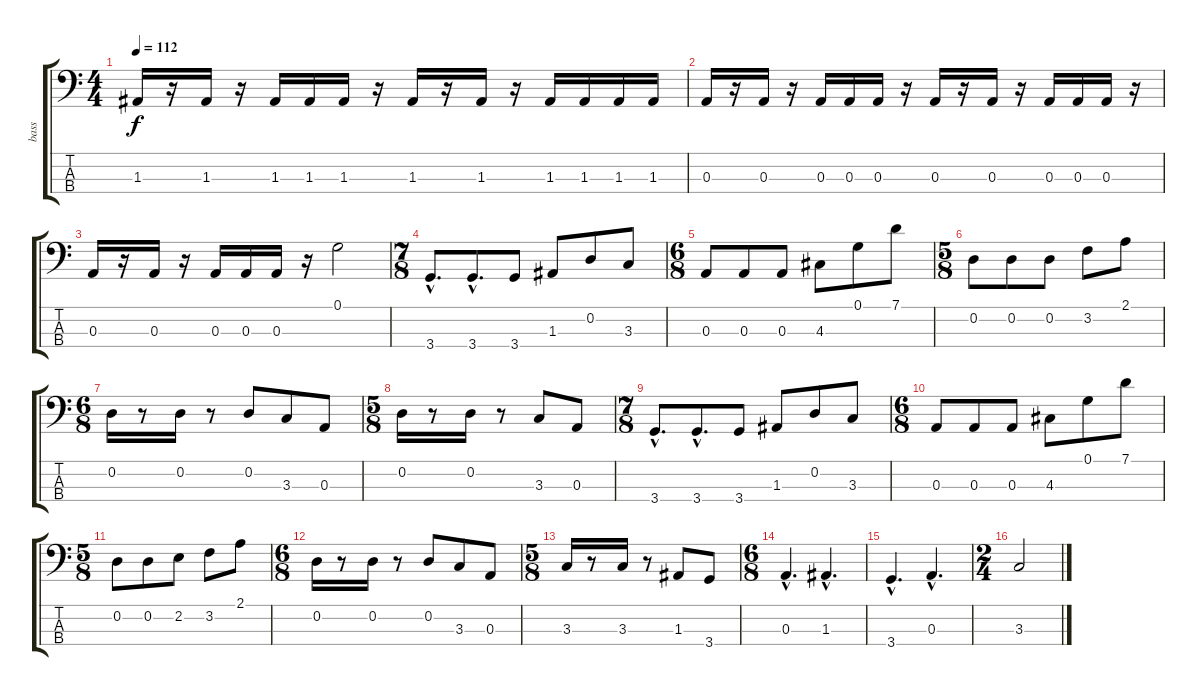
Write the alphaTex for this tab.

\track ("bass" "bass") {instrument electricbassfinger}
\staff {score tabs}
\tuning (G2 D2 A1 E1) {hide}
\ts (4 4)
\tempo 112
\clef f4
\ks c
1.3.16{dy f} r.16 1.3.16 r.16 1.3.16 1.3.16 1.3.16 r.16 1.3.16 r.16 1.3.16 r.16 1.3.16 1.3.16 1.3.16 1.3.16 |
0.3.16 r.16 0.3.16 r.16 0.3.16 0.3.16 0.3.16 r.16 0.3.16 r.16 0.3.16 r.16 0.3.16 0.3.16 0.3.16 r.16 |
0.3.16 r.16 0.3.16 r.16 0.3.16 0.3.16 0.3.16 r.16 0.1.2 |
\ts (7 8)
3.4{hac}.8{d} 3.4{hac}.8{d} 3.4.8 1.3.8 0.2.8 3.3.8 |
\ts (6 8)
0.3.8 0.3.8 0.3.8 4.3.8 0.1.8 7.1.8 |
\ts (5 8)
0.2.8 0.2.8 0.2.8 3.2.8 2.1.8 |
\ts (6 8)
0.2.16 r.8 0.2.16 r.8 0.2.8 3.3.8 0.3.8 |
\ts (5 8)
0.2.16 r.8 0.2.16 r.8 3.3.8 0.3.8 |
\ts (7 8)
3.4{hac}.8{d} 3.4{hac}.8{d} 3.4.8 1.3.8 0.2.8 3.3.8 |
\ts (6 8)
0.3.8 0.3.8 0.3.8 4.3.8 0.1.8 7.1.8 |
\ts (5 8)
0.2.8 0.2.8 2.2.8 3.2.8 2.1.8 |
\ts (6 8)
0.2.16 r.8 0.2.16 r.8 0.2.8 3.3.8 0.3.8 |
\ts (5 8)
3.3.16 r.8 3.3.16 r.8 1.3.8 3.4.8 |
\ts (6 8)
0.3{hac}.4{d} 1.3{hac}.4{d} |
3.4{hac}.4{d} 0.3{hac}.4{d} |
\ts (2 4)
3.3.2
